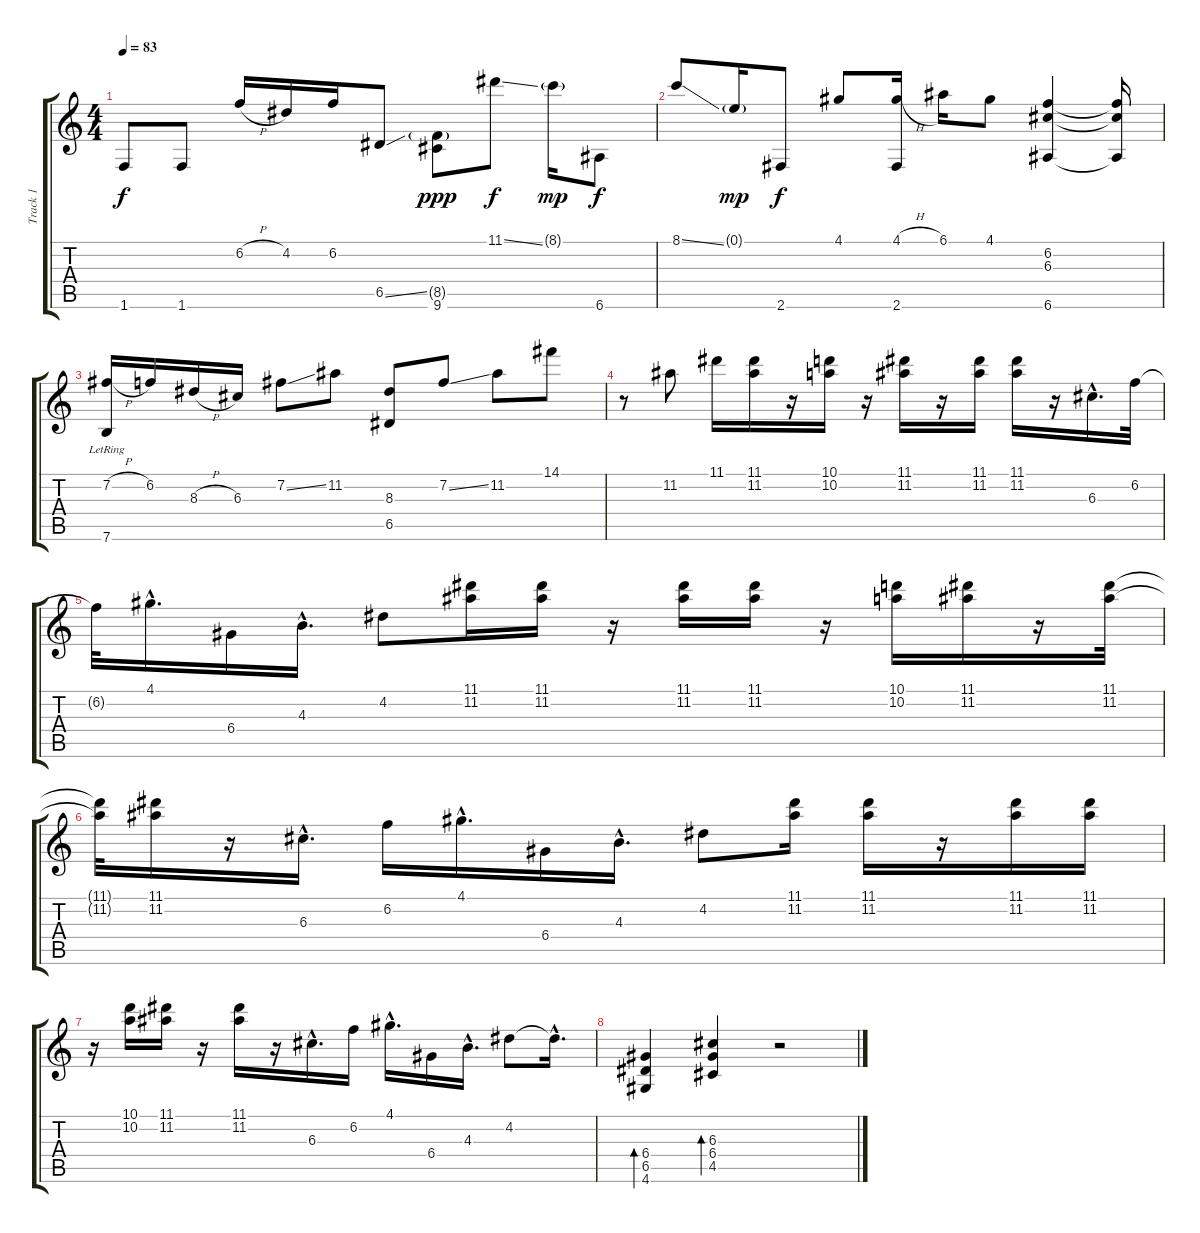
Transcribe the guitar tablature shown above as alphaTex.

\track ("Track 1" "Track 1") {instrument acousticguitarsteel}
\staff {score tabs}
\tuning (E4 B3 G3 D3 A2 E2) {hide}
\ts (4 4)
\tempo 83
\clef g2
\ks c
1.6.8{dy f instrument acousticguitarsteel} 1.6.8 6.2{h}.16 4.2.16 6.2.16 6.5{ss}.8 (8.5{g} 9.6).8{dy ppp} 11.1{ss}.8{dy f} 8.1{g}.16{dy mp volume 0} 6.6.8{dy f volume 13} |
8.1{ss}.8 0.1{g}.16{dy mp volume 0} 2.6.8{dy f volume 13} 4.1.8 (4.1{h} 2.6).16 6.1.16 4.1.8 (6.2 6.3 6.6).4 (6.2{t} 6.3{t} 6.6{t}).16 |
(7.2{h} 7.6{lr}).16 6.2.16 8.3{h}.16 6.3.16 7.2{ss}.8 11.2.8 (8.3 6.5).8 7.2{ss}.8 11.2.8 14.1.8 |
r.8 11.2.8 11.1.16 (11.1 11.2).16 r.16 (10.1 10.2).16 r.16 (11.1 11.2).16 r.16 (11.1 11.2).16 (11.1 11.2).16 r.16 6.3{hac}.16{d} 6.2.32 |
6.2{t}.32 4.1{hac}.16{d} 6.4.16 4.3{hac}.16{d} 4.2.8 (11.1 11.2).16 (11.1 11.2).16 r.16 (11.1 11.2).16 (11.1 11.2).16 r.16 (10.1 10.2).16 (11.1 11.2).16 r.16 (11.1 11.2).32 |
(11.1{t} 11.2{t}).32 (11.1 11.2).16 r.16 6.3{hac}.16{d} 6.2.16 4.1{hac}.16{d} 6.4.16 4.3{hac}.16{d} 4.2.8 (11.1 11.2).16 (11.1 11.2).16 r.16 (11.1 11.2).16 (11.1 11.2).16 |
r.16 (10.1 10.2).16 (11.1 11.2).16 r.16 (11.1 11.2).16 r.16 6.3{hac}.16{d} 6.2.16 4.1{hac}.16{d} 6.4.16 4.3{hac}.16{d} 4.2.8 4.2{hac t}.16{d} |
(6.4 6.5 4.6).4{bd 240} (6.3 6.4 4.5).4{bd 240} r.2
